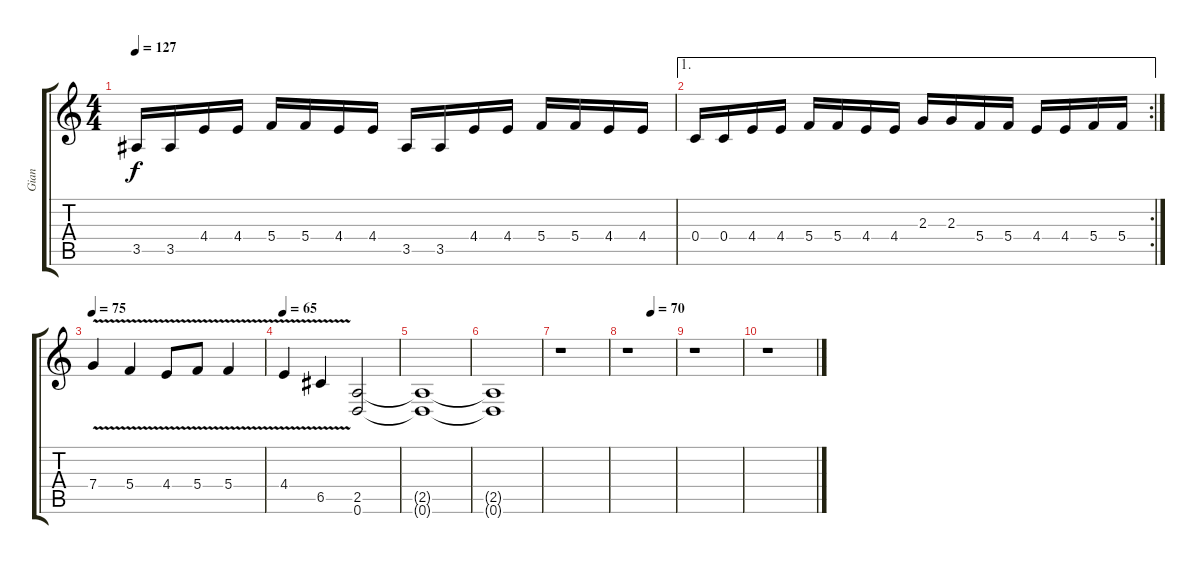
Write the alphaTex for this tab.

\track ("Gian" "Gian") {instrument distortionguitar}
\staff {score tabs}
\tuning (D4 A3 F3 C3 G2 D2) {hide}
\ts (4 4)
\tempo 127
\clef g2
\ks c
3.5.16{dy f} 3.5.16 4.4.16 4.4.16 5.4.16 5.4.16 4.4.16 4.4.16 3.5.16 3.5.16 4.4.16 4.4.16 5.4.16 5.4.16 4.4.16 4.4.16 |
\ae 1
\rc 2
0.4.16 0.4.16 4.4.16 4.4.16 5.4.16 5.4.16 4.4.16 4.4.16 2.3.16 2.3.16 5.4.16 5.4.16 4.4.16 4.4.16 5.4.16 5.4.16 |
\tempo 75
7.4{v}.4 5.4{v}.4 4.4{v}.8 5.4{v}.8 5.4{v}.4 |
\tempo 65
4.4{v}.4 6.5{v}.4 (2.5 0.6).2 |
(2.5{t} 0.6{t}).1 |
(2.5{t} 0.6{t}).1{volume 11} |
r.1 |
\tempo (70 0.5)
r.1 |
r.1 |
r.1
